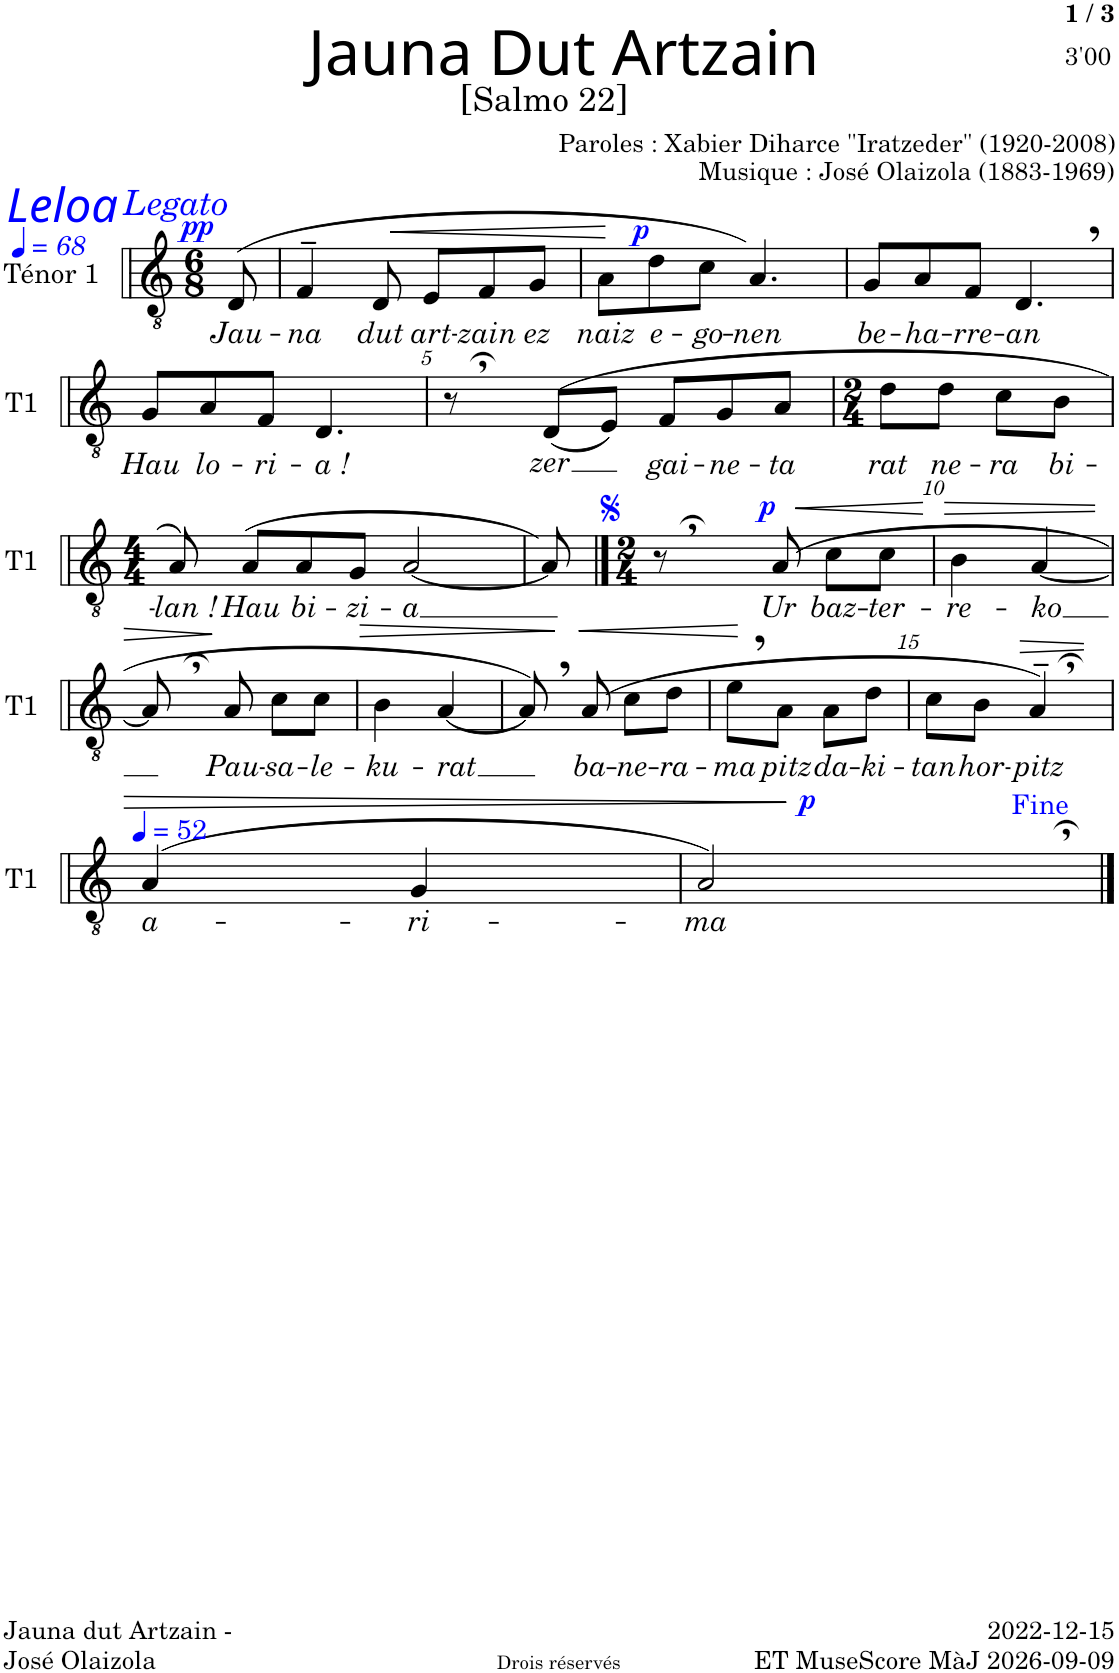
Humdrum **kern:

**kern	**text	**dynam
*part1	*part1	*part1
*staff1	*staff1	*staff1
*I"Ténor 1	*	*
*I'T1	*	*
*clefGv2	*	*
*k[]	*	*
*M6/8	*	*
*MM68	*	*
=	=	=
!LO:TX:a:i:color=#0000FF:t=Leloa	!	!
!LO:TX:a:i:color=#0000FF:t=Legato	!	!
!	!LO:LY:b	!LO:DY:a
(8D/	Jau-	pp
=1	=1	=1
!	!LO:LY:b	!
4F~>/	-na	.
!	!LO:LY:b	!LO:HP:b
8D/	dut	<
!	!LO:LY:b	!
8E/L	art-	.
!	!LO:LY:b	!
8F/	-zain	.
!	!LO:LY:b	!
8G/J	ez	.
=2	=2	=2
!	!LO:LY:b	!
8A\L	naiz	.
!	!LO:LY:b	!LO:DY:n=1:a
8d\	e-	[ p
!	!LO:LY:b	!
8c\J	-go-	.
!	!LO:LY:b	!
4.A/)	-nen	.
=3	=3	=3
!	!LO:LY:b	!
8G/L	be-	.
!	!LO:LY:b	!
8A/	-ha-	.
!	!LO:LY:b	!
8F/J	-rre-	.
!	!LO:LY:b	!
4.D,/	-an	.
!!LO:LB:g=z
=4	=4	=4
!	!LO:LY:b	!
8G/L	Hau	.
!	!LO:LY:b	!
8A/	lo-	.
!	!LO:LY:b	!
8F/J	-ri-	.
!	!LO:LY:b	!
4.D/	-a !	.
=5	=5	=5
8r	.	.
!	!LO:LY:b	!
((8D/L	zer	.
8E/J)	.	.
!	!LO:LY:b	!
8F/L	gai-	.
!	!LO:LY:b	!
8G/	-ne-	.
!	!LO:LY:b	!
8A/J	-ta	.
=6	=6	=6
*M2/4	*	*
!	!LO:LY:b	!
8d\L	rat	.
!	!LO:LY:b	!
8d\J	ne-	.
!	!LO:LY:b	!
8c\L	-ra	.
!	!LO:LY:b	!
8B\J	bi-	.
!!LO:LB:g=z
=7	=7	=7
*M4/4	*	*
!	!LO:LY:b	!
8A/)	-lan !	.
!	!LO:LY:b	!
(>8A/L	Hau	.
!	!LO:LY:b	!
8A/	bi-	.
!	!LO:LY:b	!
8G/J	-zi-	.
!	!LO:LY:b	!
[2A/	-a	.
=8	=8	=8
*M1/8	*	*
8A/])	.	.
==9	==9	==9
*M2/4	*	*
8r	.	.
!	!LO:LY:b	!LO:HP:b
!	!	!LO:DY:n=1:a
(8A/	Ur	< p
!	!LO:LY:b	!
8c\L	baz-	.
!	!LO:LY:b	!
8c\J	-ter-	.
.	.	[
=10	=10	=10
!	!LO:LY:b	!LO:HP:b
4B\	-re-	>
!	!LO:LY:b	!
[4A/	-ko	.
!!LO:LB:g=z
=11	=11	=11
8A,/]	.	.
!	!LO:LY:b	!
8A/	Pau-	]
!	!LO:LY:b	!
8c\L	-sa-	.
!	!LO:LY:b	!
8c\J	-le-	.
=12	=12	=12
!	!LO:LY:b	!LO:HP:b
4B\	-ku-	>
!	!LO:LY:b	!
[4A/	-rat	.
=13	=13	=13
8A,/])	.	.
!	!LO:LY:b	!LO:HP:n=1:b
(8A/	ba-	] <
!	!LO:LY:b	!
8c\L	-ne-	.
!	!LO:LY:b	!
8d\J	-ra-	.
=14	=14	=14
!	!LO:LY:b	!
8e,\L	-ma	.
!	!LO:LY:b	!
8A\J	pitz	[
!	!LO:LY:b	!
8A\L	da-	.
!	!LO:LY:b	!
8d\J	-ki-	.
=15	=15	=15
!	!LO:LY:b	!
8c\L	-tan	.
!	!LO:LY:b	!
8B\J	hor-	.
!	!LO:LY:b	!LO:HP:b
4A~>,/)	-pitz	>
!!LO:LB:g=z
=16	=16	=16
*MM52	*	*
!	!LO:LY:b	!
(>4A/	a-	.
!	!LO:LY:b	!
4G/	-ri-	.
=17	=17	=17
!	!LO:LY:b	!
*^	*	*
2A,/)	8ryy	-ma	.
!	!	!	!LO:DY:a
.	4.ryy	.	p
.	.	.	]
*v	*v	*	*
==	==	==
*-	*-	*-
